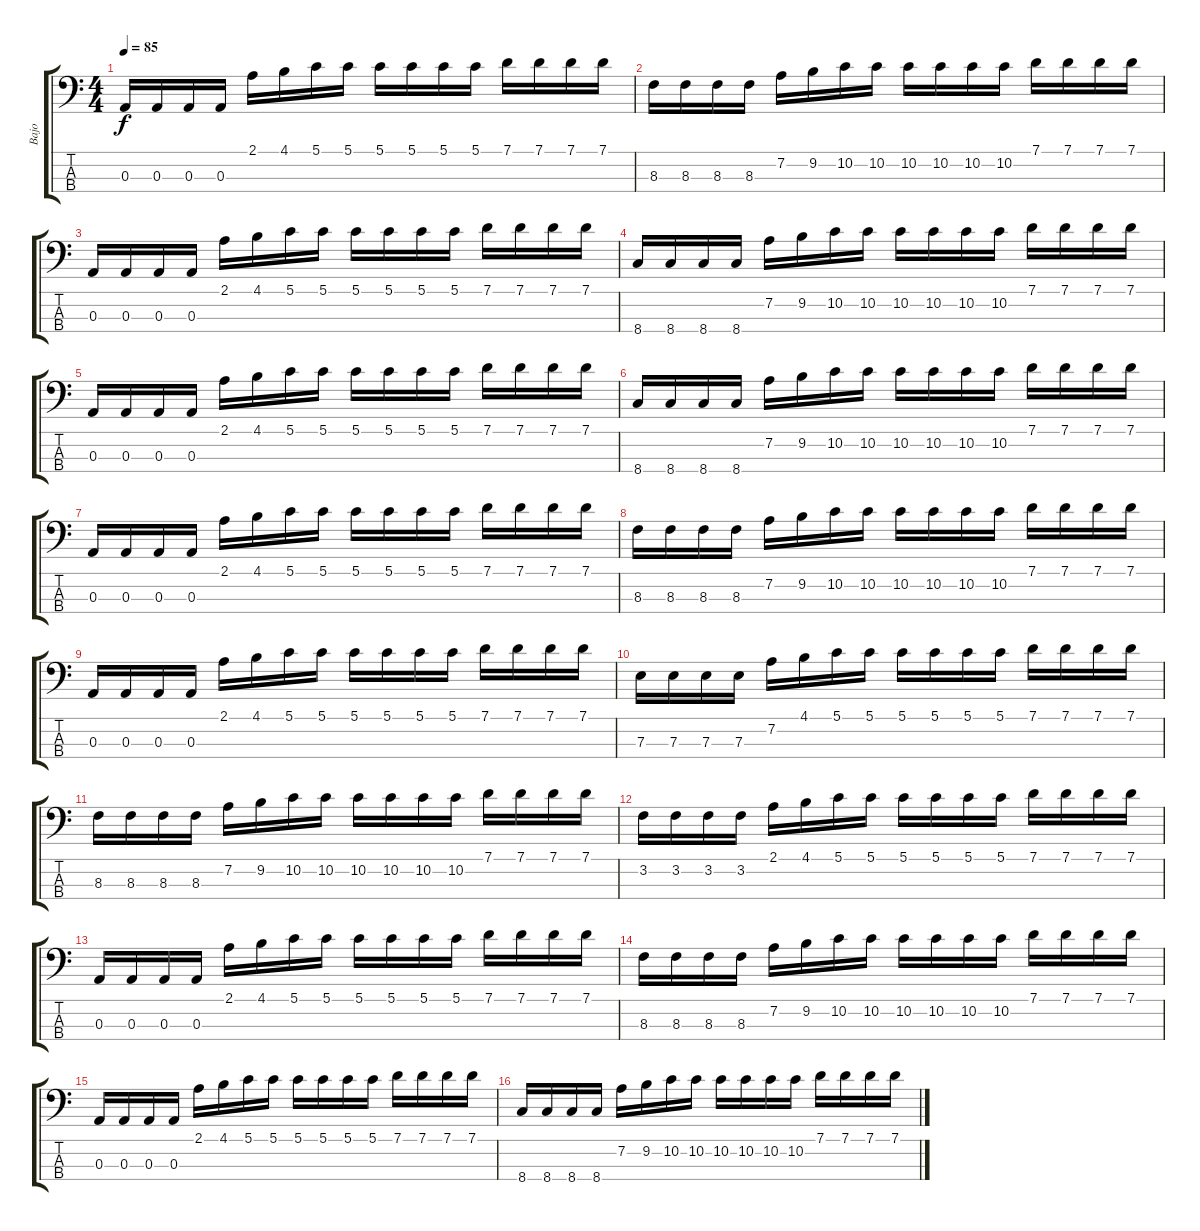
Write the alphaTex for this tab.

\track ("Bajo" "Bajo") {instrument electricbassfinger}
\staff {score tabs}
\tuning (G2 D2 A1 E1) {hide}
\ts (4 4)
\tempo 85
\clef f4
\ks c
0.3.16{dy f} 0.3.16 0.3.16 0.3.16 2.1.16 4.1.16 5.1.16 5.1.16 5.1.16 5.1.16 5.1.16 5.1.16 7.1.16 7.1.16 7.1.16 7.1.16 |
8.3.16 8.3.16 8.3.16 8.3.16 7.2.16 9.2.16 10.2.16 10.2.16 10.2.16 10.2.16 10.2.16 10.2.16 7.1.16 7.1.16 7.1.16 7.1.16 |
0.3.16 0.3.16 0.3.16 0.3.16 2.1.16 4.1.16 5.1.16 5.1.16 5.1.16 5.1.16 5.1.16 5.1.16 7.1.16 7.1.16 7.1.16 7.1.16 |
8.4.16 8.4.16 8.4.16 8.4.16 7.2.16 9.2.16 10.2.16 10.2.16 10.2.16 10.2.16 10.2.16 10.2.16 7.1.16 7.1.16 7.1.16 7.1.16 |
0.3.16 0.3.16 0.3.16 0.3.16 2.1.16 4.1.16 5.1.16 5.1.16 5.1.16 5.1.16 5.1.16 5.1.16 7.1.16 7.1.16 7.1.16 7.1.16 |
8.4.16 8.4.16 8.4.16 8.4.16 7.2.16 9.2.16 10.2.16 10.2.16 10.2.16 10.2.16 10.2.16 10.2.16 7.1.16 7.1.16 7.1.16 7.1.16 |
0.3.16 0.3.16 0.3.16 0.3.16 2.1.16 4.1.16 5.1.16 5.1.16 5.1.16 5.1.16 5.1.16 5.1.16 7.1.16 7.1.16 7.1.16 7.1.16 |
8.3.16 8.3.16 8.3.16 8.3.16 7.2.16 9.2.16 10.2.16 10.2.16 10.2.16 10.2.16 10.2.16 10.2.16 7.1.16 7.1.16 7.1.16 7.1.16 |
0.3.16 0.3.16 0.3.16 0.3.16 2.1.16 4.1.16 5.1.16 5.1.16 5.1.16 5.1.16 5.1.16 5.1.16 7.1.16 7.1.16 7.1.16 7.1.16 |
7.3.16 7.3.16 7.3.16 7.3.16 7.2.16 4.1.16 5.1.16 5.1.16 5.1.16 5.1.16 5.1.16 5.1.16 7.1.16 7.1.16 7.1.16 7.1.16 |
8.3.16 8.3.16 8.3.16 8.3.16 7.2.16 9.2.16 10.2.16 10.2.16 10.2.16 10.2.16 10.2.16 10.2.16 7.1.16 7.1.16 7.1.16 7.1.16 |
3.2.16 3.2.16 3.2.16 3.2.16 2.1.16 4.1.16 5.1.16 5.1.16 5.1.16 5.1.16 5.1.16 5.1.16 7.1.16 7.1.16 7.1.16 7.1.16 |
0.3.16 0.3.16 0.3.16 0.3.16 2.1.16 4.1.16 5.1.16 5.1.16 5.1.16 5.1.16 5.1.16 5.1.16 7.1.16 7.1.16 7.1.16 7.1.16 |
8.3.16 8.3.16 8.3.16 8.3.16 7.2.16 9.2.16 10.2.16 10.2.16 10.2.16 10.2.16 10.2.16 10.2.16 7.1.16 7.1.16 7.1.16 7.1.16 |
0.3.16 0.3.16 0.3.16 0.3.16 2.1.16 4.1.16 5.1.16 5.1.16 5.1.16 5.1.16 5.1.16 5.1.16 7.1.16 7.1.16 7.1.16 7.1.16 |
8.4.16 8.4.16 8.4.16 8.4.16 7.2.16 9.2.16 10.2.16 10.2.16 10.2.16 10.2.16 10.2.16 10.2.16 7.1.16 7.1.16 7.1.16 7.1.16
